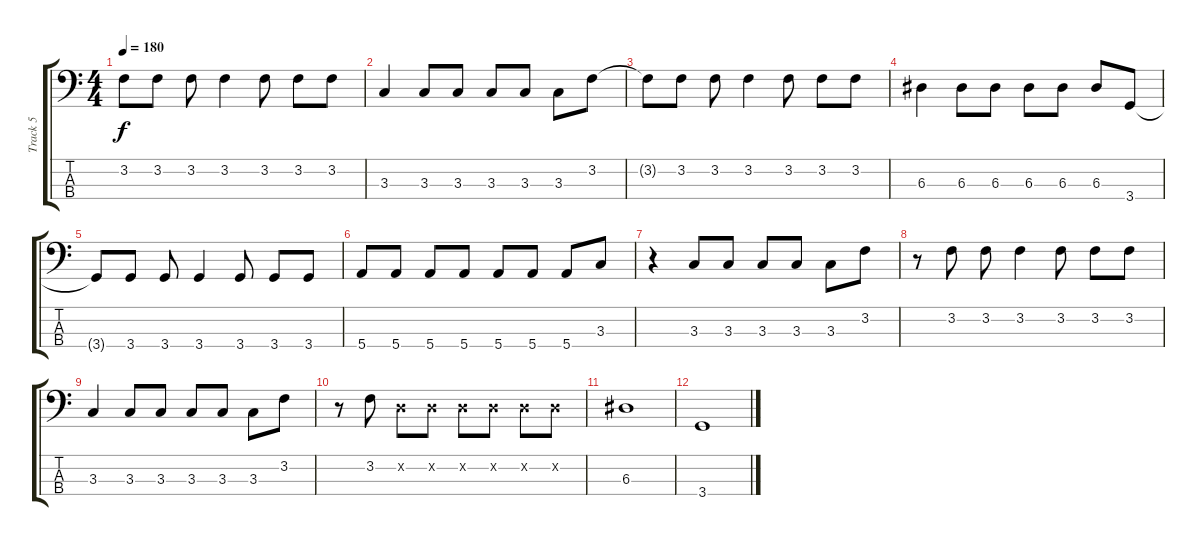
\track ("Track 5" "Track 5") {instrument electricbassfinger}
\staff {score tabs}
\tuning (G2 D2 A1 E1) {hide}
\ts (4 4)
\tempo 180
\clef f4
\ks c
3.2{t}.8{dy f} 3.2.8 3.2.8 3.2.4 3.2.8 3.2.8 3.2.8 |
3.3.4 3.3.8 3.3.8 3.3.8 3.3.8 3.3.8 3.2.8 |
3.2{t}.8 3.2.8 3.2.8 3.2.4 3.2.8 3.2.8 3.2.8 |
6.3.4 6.3.8 6.3.8 6.3.8 6.3.8 6.3.8 3.4.8 |
3.4{t}.8 3.4.8 3.4.8 3.4.4 3.4.8 3.4.8 3.4.8 |
5.4.8 5.4.8 5.4.8 5.4.8 5.4.8 5.4.8 5.4.8 3.3.8 |
r.4 3.3.8 3.3.8 3.3.8 3.3.8 3.3.8 3.2.8 |
r.8 3.2.8 3.2.8 3.2.4 3.2.8 3.2.8 3.2.8 |
3.3.4 3.3.8 3.3.8 3.3.8 3.3.8 3.3.8 3.2.8 |
r.8 3.2.8 0.2{x}.8 0.2{x}.8 0.2{x}.8 0.2{x}.8 0.2{x}.8 0.2{x}.8 |
6.3.1 |
3.4.1
